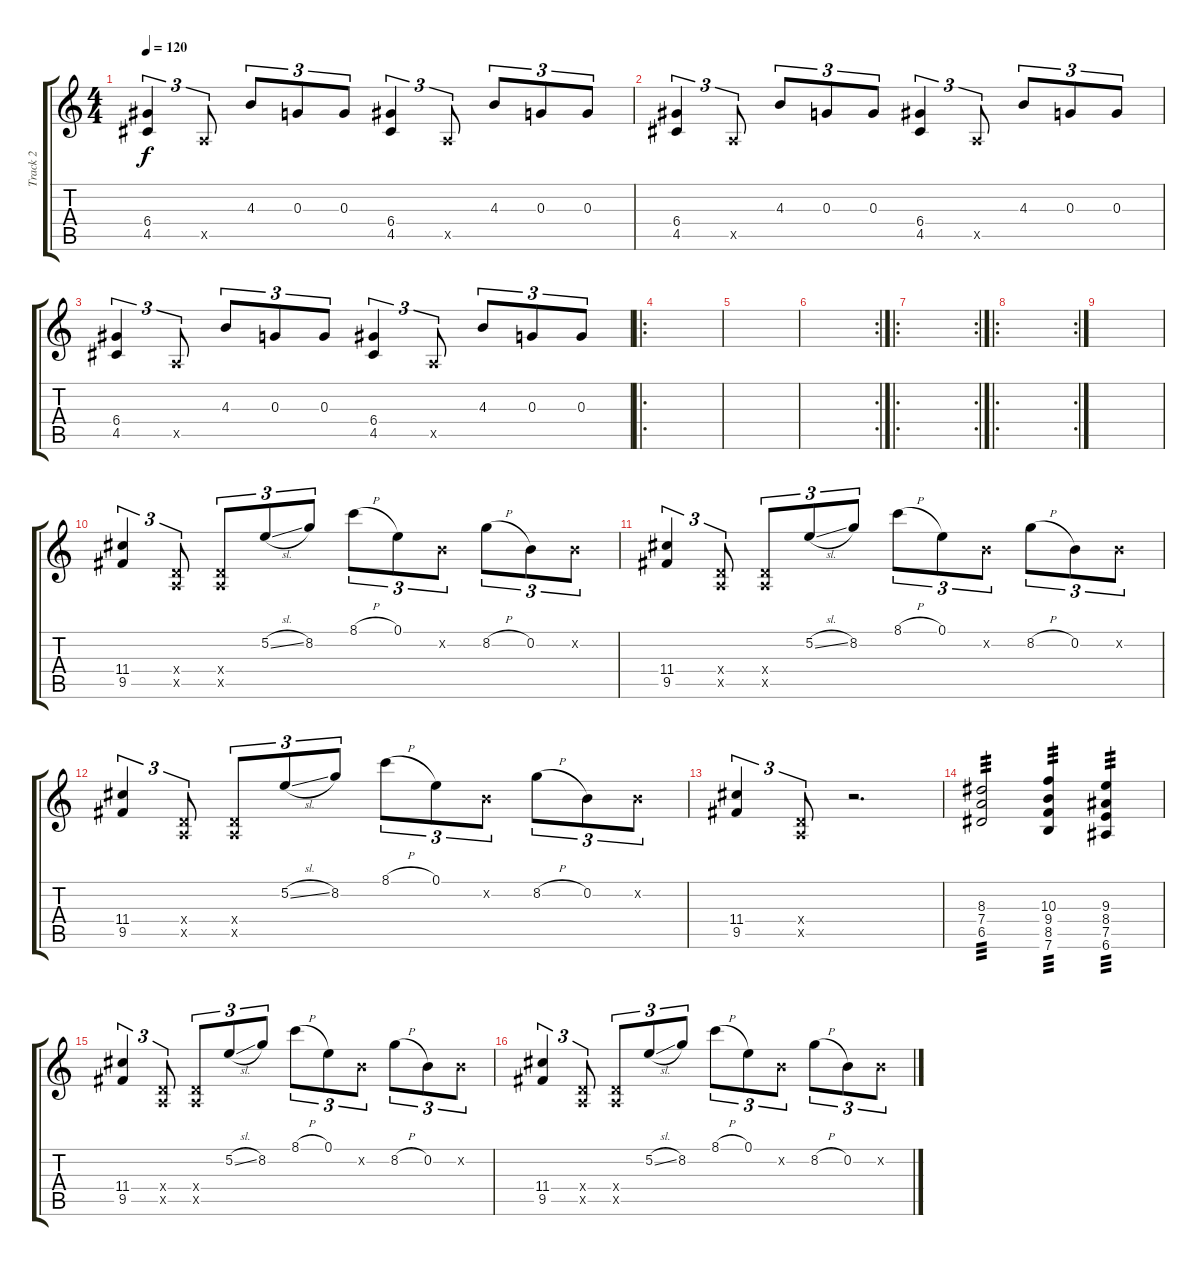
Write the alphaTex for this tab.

\track ("Track 2" "Track 2") {instrument distortionguitar}
\staff {score tabs}
\tuning (E4 B3 G3 D3 A2 E2) {hide}
\ts (4 4)
\tempo 120
\clef g2
\ks c
(6.4 4.5).4{tu (3 2) dy f} 0.5{x}.8{tu (3 2)} 4.3.8{tu (3 2)} 0.3.8{tu (3 2)} 0.3.8{tu (3 2)} (6.4 4.5).4{tu (3 2)} 0.5{x}.8{tu (3 2)} 4.3.8{tu (3 2)} 0.3.8{tu (3 2)} 0.3.8{tu (3 2)} |
(6.4 4.5).4{tu (3 2)} 0.5{x}.8{tu (3 2)} 4.3.8{tu (3 2)} 0.3.8{tu (3 2)} 0.3.8{tu (3 2)} (6.4 4.5).4{tu (3 2)} 0.5{x}.8{tu (3 2)} 4.3.8{tu (3 2)} 0.3.8{tu (3 2)} 0.3.8{tu (3 2)} |
(6.4 4.5).4{tu (3 2)} 0.5{x}.8{tu (3 2)} 4.3.8{tu (3 2)} 0.3.8{tu (3 2)} 0.3.8{tu (3 2)} (6.4 4.5).4{tu (3 2)} 0.5{x}.8{tu (3 2)} 4.3.8{tu (3 2)} 0.3.8{tu (3 2)} 0.3.8{tu (3 2)} |
\ro
|
|
\rc 2
|
\ro
\rc 2
|
\ro
\rc 2
|
|
(11.4 9.5).4{tu (3 2)} (0.4{x} 0.5{x}).8{tu (3 2)} (0.4{x} 0.5{x}).8{tu (3 2)} 5.2{sl}.8{tu (3 2)} 8.2.8{tu (3 2)} 8.1{h}.8{tu (3 2)} 0.1.8{tu (3 2)} 0.2{x}.8{tu (3 2)} 8.2{h}.8{tu (3 2)} 0.2.8{tu (3 2)} 0.2{x}.8{tu (3 2)} |
(11.4 9.5).4{tu (3 2)} (0.4{x} 0.5{x}).8{tu (3 2)} (0.4{x} 0.5{x}).8{tu (3 2)} 5.2{sl}.8{tu (3 2)} 8.2.8{tu (3 2)} 8.1{h}.8{tu (3 2)} 0.1.8{tu (3 2)} 0.2{x}.8{tu (3 2)} 8.2{h}.8{tu (3 2)} 0.2.8{tu (3 2)} 0.2{x}.8{tu (3 2)} |
(11.4 9.5).4{tu (3 2)} (0.4{x} 0.5{x}).8{tu (3 2)} (0.4{x} 0.5{x}).8{tu (3 2)} 5.2{sl}.8{tu (3 2)} 8.2.8{tu (3 2)} 8.1{h}.8{tu (3 2)} 0.1.8{tu (3 2)} 0.2{x}.8{tu (3 2)} 8.2{h}.8{tu (3 2)} 0.2.8{tu (3 2)} 0.2{x}.8{tu (3 2)} |
(11.4 9.5).4{tu (3 2)} (0.4{x} 0.5{x}).8{tu (3 2)} r.2{d} |
(8.3 7.4 6.5).2{tp 3} (10.3 9.4 8.5 7.6).4{tp 3} (9.3 8.4 7.5 6.6).4{tp 3} |
(11.4 9.5).4{tu (3 2)} (0.4{x} 0.5{x}).8{tu (3 2)} (0.4{x} 0.5{x}).8{tu (3 2)} 5.2{sl}.8{tu (3 2)} 8.2.8{tu (3 2)} 8.1{h}.8{tu (3 2)} 0.1.8{tu (3 2)} 0.2{x}.8{tu (3 2)} 8.2{h}.8{tu (3 2)} 0.2.8{tu (3 2)} 0.2{x}.8{tu (3 2)} |
(11.4 9.5).4{tu (3 2)} (0.4{x} 0.5{x}).8{tu (3 2)} (0.4{x} 0.5{x}).8{tu (3 2)} 5.2{sl}.8{tu (3 2)} 8.2.8{tu (3 2)} 8.1{h}.8{tu (3 2)} 0.1.8{tu (3 2)} 0.2{x}.8{tu (3 2)} 8.2{h}.8{tu (3 2)} 0.2.8{tu (3 2)} 0.2{x}.8{tu (3 2)}
